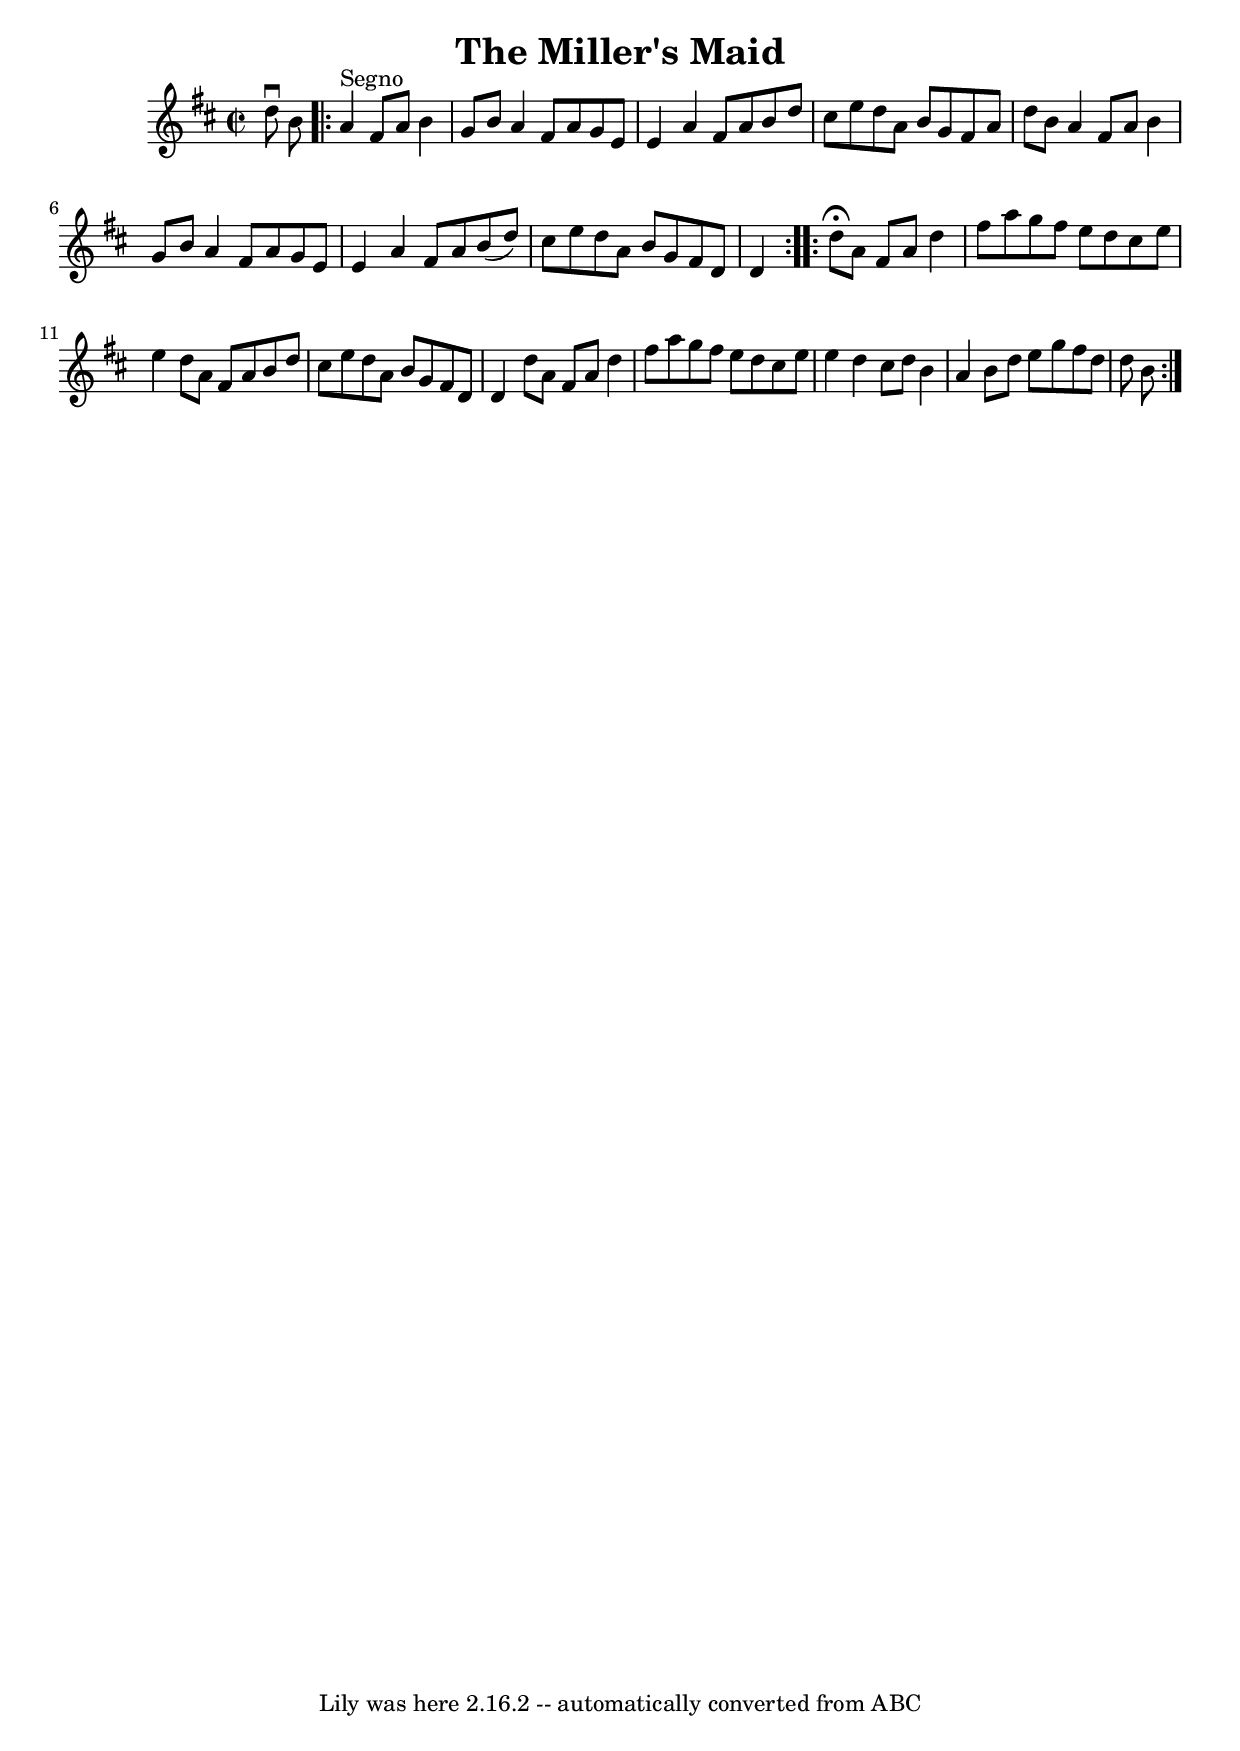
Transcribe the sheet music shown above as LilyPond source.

\version "2.16.2"
\include "Mammoth.ily"
\header {
  %% book = "Ryan's Mammoth Collection"
 crossRefNumber = "1"
 footnotes = ""
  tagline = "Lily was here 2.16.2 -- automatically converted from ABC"
  title = "The Miller's Maid"

}
voicedefault =  {


  \override Staff.TimeSignature #'style = #'C
  \time 2/2 
  \key d \major
 d''8^\downbow b'8    
  \repeat volta 2 { a'4^"Segno" fs'8 a'8 b'4 g'8 b'8   |
 a'4 fs'8 a'8 g'8 e'8 e'4   |
 a'4 fs'8 a'8 b'8 d''8 cs''8 e''8   |
 d''8 a'8 b'8 g'8 fs'8 a'8 d''8 b'8   |
 a'4 fs'8 a'8 b'4 g'8 b'8  |
 a'4 fs'8 a'8 g'8 e'8 e'4   |
 a'4 fs'8 a'8 b'8 (d''8) cs''8 e''8   |
 d''8 a'8 b'8 g'8 fs'8 d'8 d'4    

  } 
  \repeat volta 2 {
 d''8^\fermata a'8 fs'8 a'8 d''4 fs''8 a''8   |
 g''8 fs''8 e''8 d''8 cs''8 e''8 e''4   |
 d''8 a'8 fs'8 a'8 b'8 d''8 cs''8 e''8   |
 d''8 a'8 b'8 g'8 fs'8 d'8 d'4  |
 d''8 a'8 fs'8 a'8 d''4 fs''8 a''8   |
 g''8 fs''8 e''8 d''8 cs''8 e''8 e''4   |
 d''4 cs''8 d''8 b'4 a'4   |
 b'8 d''8 e''8 g''8 fs''8 d''8 d''8    
 b'8    
  }   

}

\score{
  <<

    \context Staff="default"
    {
      \voicedefault 
      
    }

  >>
  \layout {
    
  }
  \midi {
  }

}
